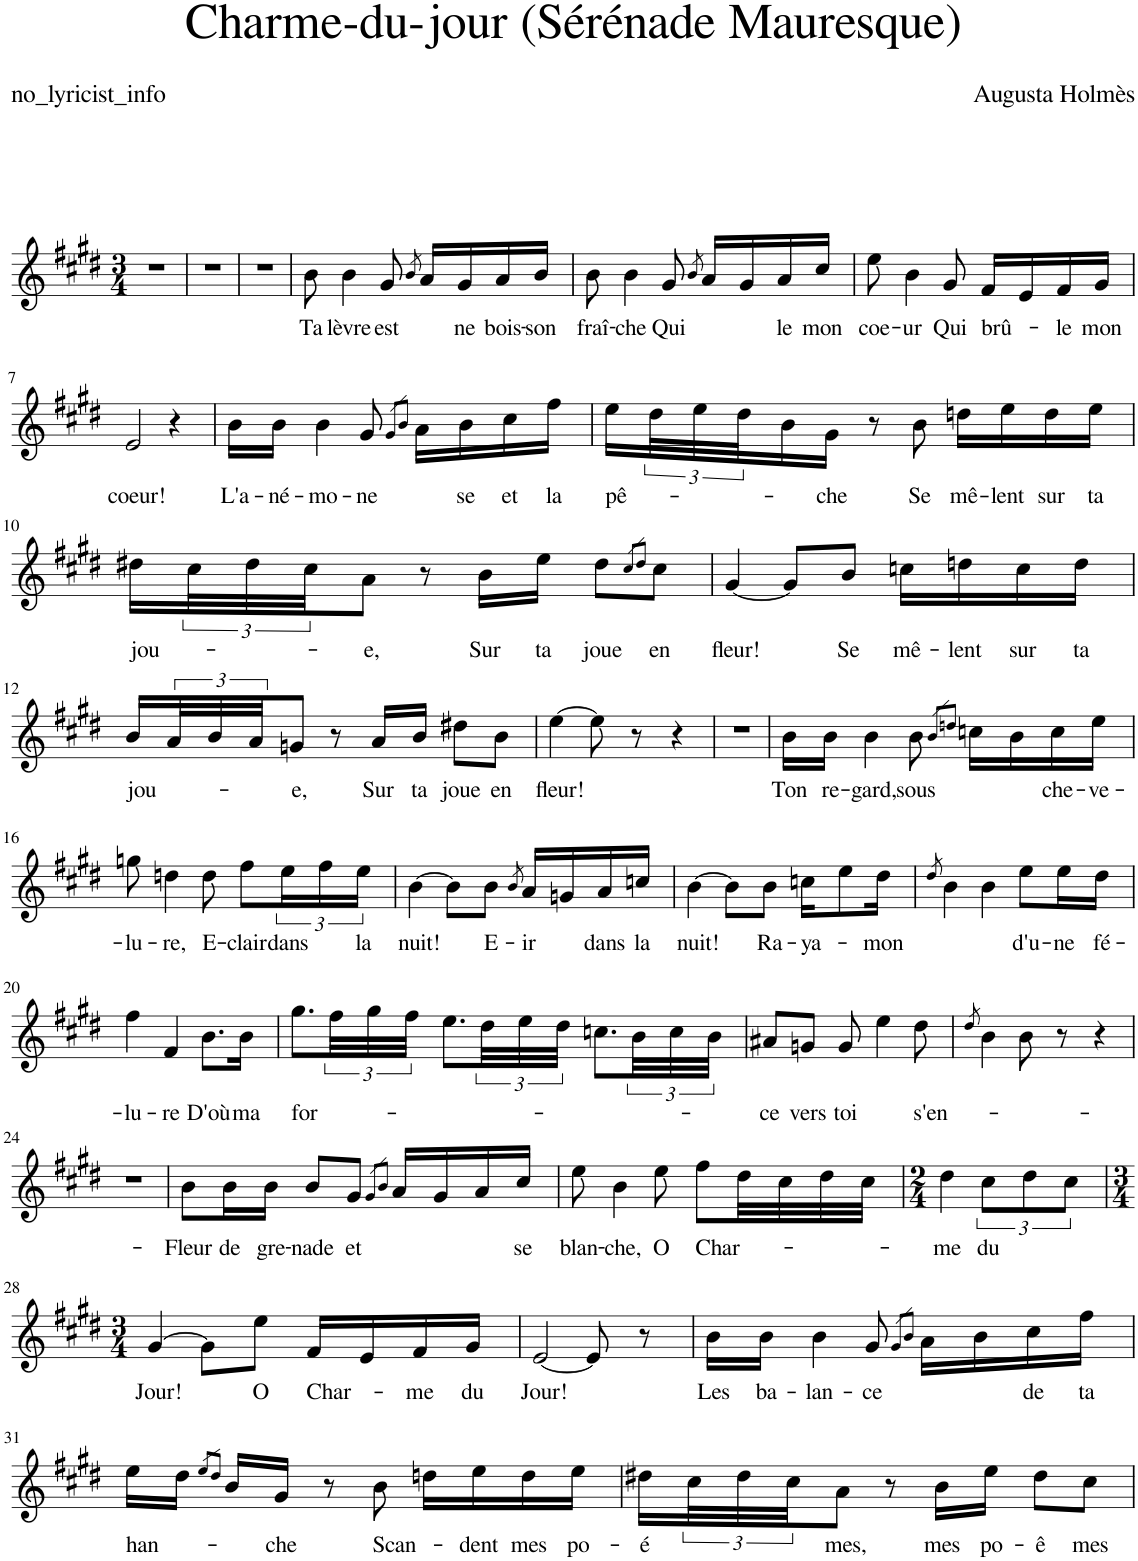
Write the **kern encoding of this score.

**kern	**text
*part1	*part1
*staff1	*staff1
*I"Piano	*
*I'Pno	*
*clefG2	*
*k[f#c#g#d#]	*
*M3/4	*
=1	=1
2.r	.
=2	=2
2.r	.
=3	=3
2.r	.
=4	=4
!	!LO:LY:b
8b\	Ta
!	!LO:LY:b
4b\	lèvre
!	!LO:LY:b
8g#/	est
8qb/	.
16a/LL	.
!	!LO:LY:b
16g#/	-ne
!	!LO:LY:b
16a/	bois-
!	!LO:LY:b
16b/JJ	-son
=5	=5
!	!LO:LY:b
8b\	fraî-
!	!LO:LY:b
4b\	-che
!	!LO:LY:b
8g#/	Qui
8qb/	.
16a/LL	.
16g#/	.
!	!LO:LY:b
16a/	-le
!	!LO:LY:b
16cc#/JJ	mon
=6	=6
!	!LO:LY:b
8ee\	coe-
!	!LO:LY:b
4b\	-ur
!	!LO:LY:b
8g#/	Qui
!	!LO:LY:b
16f#/LL	brû-
16e/	.
!	!LO:LY:b
16f#/	-le
!	!LO:LY:b
16g#/JJ	mon
!!LO:LB:g=z
=7	=7
!	!LO:LY:b
2e/	coeur!
4r	.
=8	=8
!	!LO:LY:b
16b\LL	L'a-
!	!LO:LY:b
16b\JJ	-né-
!	!LO:LY:b
4b\	-mo-
!	!LO:LY:b
8g#/	-ne
8qg#/L	.
8qb/J	.
16a\LL	.
!	!LO:LY:b
16b\	-se
!	!LO:LY:b
16cc#\	et
!	!LO:LY:b
16ff#\JJ	la
=9	=9
!	!LO:LY:b
16ee\LL	pê-
48dd#\L	.
48ee\	.
48dd#\J	.
16b\	.
!	!LO:LY:b
16g#\JJ	-che
8r	.
!	!LO:LY:b
8b\	Se
!	!LO:LY:b
16ddn\LL	mê-
!	!LO:LY:b
16ee\	-lent
!	!LO:LY:b
16dd\	sur
!	!LO:LY:b
16ee\JJ	ta
!!LO:LB:g=z
=10	=10
!	!LO:LY:b
16dd#X\LL	jou-
48cc#\L	.
48dd#\	.
48cc#\JJ	.
!	!LO:LY:b
8a\J	-e,
8r	.
!	!LO:LY:b
16b\LL	Sur
!	!LO:LY:b
16ee\JJ	ta
!	!LO:LY:b
8dd#\L	joue
8qcc#/L	.
8qdd#/J	.
!	!LO:LY:b
8cc#\J	en
=11	=11
!	!LO:LY:b
[4g#/	fleur!
8g#/L]	.
!	!LO:LY:b
8b/J	Se
!	!LO:LY:b
16ccn\LL	mê-
!	!LO:LY:b
16ddn\	-lent
!	!LO:LY:b
16cc\	sur
!	!LO:LY:b
16dd\JJ	ta
!!LO:LB:g=z
=12	=12
!	!LO:LY:b
16b/LL	jou-
48a/L	.
48b/	.
48a/JJ	.
!	!LO:LY:b
8gn/J	-e,
8r	.
!	!LO:LY:b
16a/LL	Sur
!	!LO:LY:b
16b/JJ	ta
!	!LO:LY:b
8dd#X\L	joue
!	!LO:LY:b
8b\J	en
=13	=13
!	!LO:LY:b
[4ee\	fleur!
8ee\]	.
8r	.
4r	.
=14	=14
2.r	.
=15	=15
!	!LO:LY:b
16b\LL	Ton
!	!LO:LY:b
16b\JJ	re-
!	!LO:LY:b
4b\	-gard,
!	!LO:LY:b
8b\	sous
8qb/L	.
8qddn/J	.
16ccn\LL	.
16b\	.
!	!LO:LY:b
16cc\	che-
!	!LO:LY:b
16ee\JJ	-ve-
!!LO:LB:g=z
=16	=16
!	!LO:LY:b
8ggn\	-lu-
!	!LO:LY:b
4ddn\	-re,
!	!LO:LY:b
8dd\	E-
!	!LO:LY:b
8ff#\L	-clair
!	!LO:LY:b
24ee\L	dans
24ff#\	.
!	!LO:LY:b
24ee\JJ	la
=17	=17
!	!LO:LY:b
[4b\	nuit!
8b\L]	.
!	!LO:LY:b
8b\J	E-
8qb/	.
!	!LO:LY:b
16a/LL	ir
16gn/	.
!	!LO:LY:b
16a/	dans
!	!LO:LY:b
16ccn/JJ	la
=18	=18
!	!LO:LY:b
[4b\	nuit!
8b\L]	.
!	!LO:LY:b
8b\J	Ra-
!	!LO:LY:b
16ccn\KL	-ya-
8ee\	.
!	!LO:LY:b
16dd#\Jk	-mon
=19	=19
8qdd#/	.
4b\	.
4b\	.
!	!LO:LY:b
8ee\L	d'u-
!	!LO:LY:b
16ee\L	-ne
!	!LO:LY:b
16dd#\JJ	fé-
!!LO:LB:g=z
=20	=20
!	!LO:LY:b
4ff#\	-lu-
!	!LO:LY:b
4f#/	-re
!	!LO:LY:b
8.b\L	D'où
!	!LO:LY:b
16b\Jk	ma
=21	=21
!	!LO:LY:b
8.gg#\L	for-
48ff#\LL	.
48gg#\	.
48ff#\JJJ	.
8.ee\L	.
48dd#\LL	.
48ee\	.
48dd#\JJJ	.
8.ccn\L	.
48b\LL	.
48cc\	.
48b\JJJ	.
=22	=22
!	!LO:LY:b
8a#X/L	-ce
!	!LO:LY:b
8gn/J	vers
!	!LO:LY:b
8g/	toi
4ee\	.
!	!LO:LY:b
8dd#\	s'en-
=23	=23
8qdd#/	.
4b\	.
8b\	.
8r	.
4r	.
!!LO:LB:g=z
=24	=24
2.r	.
=25	=25
!	!LO:LY:b
8b\L	Fleur
!	!LO:LY:b
16b\L	de
!	!LO:LY:b
16b\JJ	gre-
!	!LO:LY:b
8b/L	-nade
!	!LO:LY:b
8g#/J	et
8qg#/L	.
8qb/J	.
16a/LL	.
16g#/	.
16a/	.
!	!LO:LY:b
16cc#/JJ	-se
=26	=26
!	!LO:LY:b
8ee\	blan-
!	!LO:LY:b
4b\	-che,
!	!LO:LY:b
8ee\	O
!	!LO:LY:b
8ff#\L	Char-
32dd#\LL	.
32cc#\	.
32dd#\	.
32cc#\JJJ	.
=27	=27
*M2/4	*
!	!LO:LY:b
4dd#\	-me
!	!LO:LY:b
12cc#\L	du
12dd#\	.
12cc#\J	.
!!LO:LB:g=z
=28	=28
*M3/4	*
!	!LO:LY:b
[4g#/	Jour!
8g#\L]	.
!	!LO:LY:b
8ee\J	O
!	!LO:LY:b
16f#/LL	Char-
16e/	.
!	!LO:LY:b
16f#/	-me
!	!LO:LY:b
16g#/JJ	du
=29	=29
!	!LO:LY:b
[2e/	Jour!
8e/]	.
8r	.
=30	=30
!	!LO:LY:b
16b\LL	Les
!	!LO:LY:b
16b\JJ	ba-
!	!LO:LY:b
4b\	-lan-
!	!LO:LY:b
8g#/	-ce
8qg#/L	.
8qb/J	.
16a\LL	.
16b\	.
!	!LO:LY:b
16cc#\	de
!	!LO:LY:b
16ff#\JJ	ta
!!LO:LB:g=z
=31	=31
!	!LO:LY:b
16ee\LL	han-
16dd#\JJ	.
8qee/L	.
8qdd#/J	.
16b/LL	.
!	!LO:LY:b
16g#/JJ	-che
8r	.
!	!LO:LY:b
8b\	Scan-
16ddn\LL	.
!	!LO:LY:b
16ee\	-dent
!	!LO:LY:b
16dd\	mes
!	!LO:LY:b
16ee\JJ	po-
=32	=32
!	!LO:LY:b
16dd#X\LL	é
48cc#\L	.
48dd#\	.
48cc#\JJ	.
!	!LO:LY:b
8a\J	-mes,
8r	.
!	!LO:LY:b
16b\LL	mes
!	!LO:LY:b
16ee\JJ	po-
!	!LO:LY:b
8dd#\L	ê
!	!LO:LY:b
8cc#\J	-mes
=	=
*-	*-
